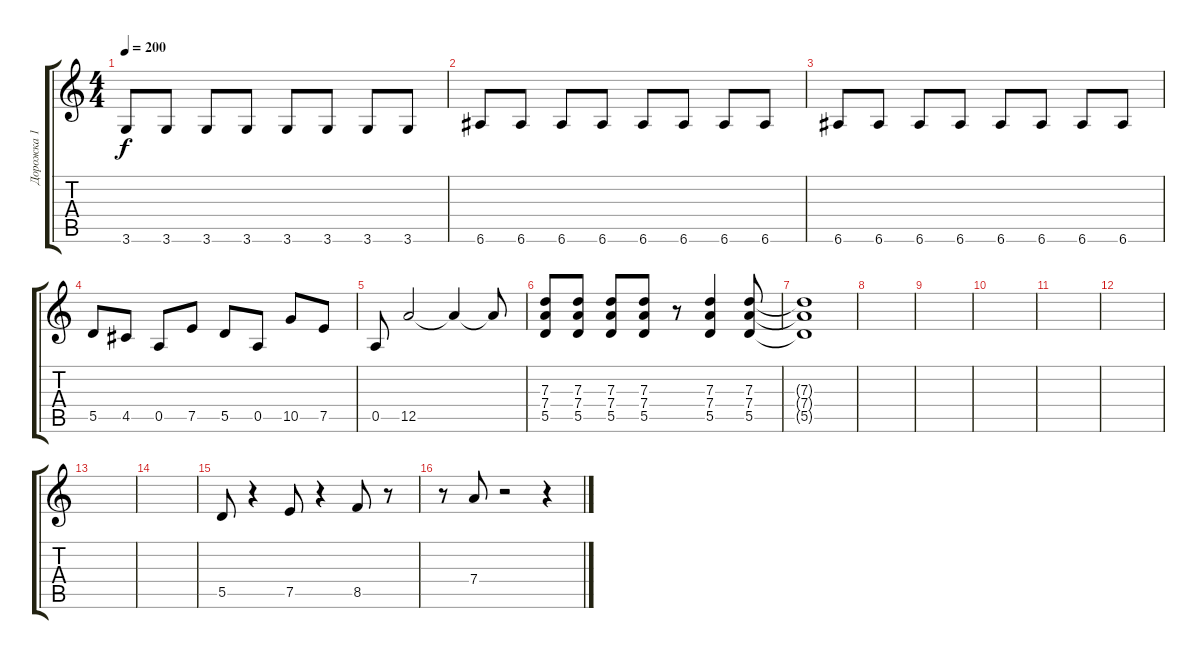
\track ("Дорожка 1" "Дорожка 1") {instrument distortionguitar}
\staff {score tabs}
\tuning (E4 B3 G3 D3 A2 E2) {hide}
\ts (4 4)
\tempo 200
\clef g2
\ks c
3.6.8{dy f} 3.6.8 3.6.8 3.6.8 3.6.8 3.6.8 3.6.8 3.6.8 |
6.6.8 6.6.8 6.6.8 6.6.8 6.6.8 6.6.8 6.6.8 6.6.8 |
6.6.8 6.6.8 6.6.8 6.6.8 6.6.8 6.6.8 6.6.8 6.6.8 |
5.5.8 4.5.8 0.5.8 7.5.8 5.5.8 0.5.8 10.5.8 7.5.8 |
0.5.8 12.5.2 12.5{t}.4 12.5{t}.8 |
(7.3 7.4 5.5).8 (7.3 7.4 5.5).8 (7.3 7.4 5.5).8 (7.3 7.4 5.5).8 r.8 (7.3 7.4 5.5).4 (7.3 7.4 5.5).8 |
(7.3{t} 7.4{t} 5.5{t}).1 |
|
|
|
|
|
|
|
5.5.8 r.4 7.5.8 r.4 8.5.8 r.8 |
r.8 7.4.8 r.2 r.4
